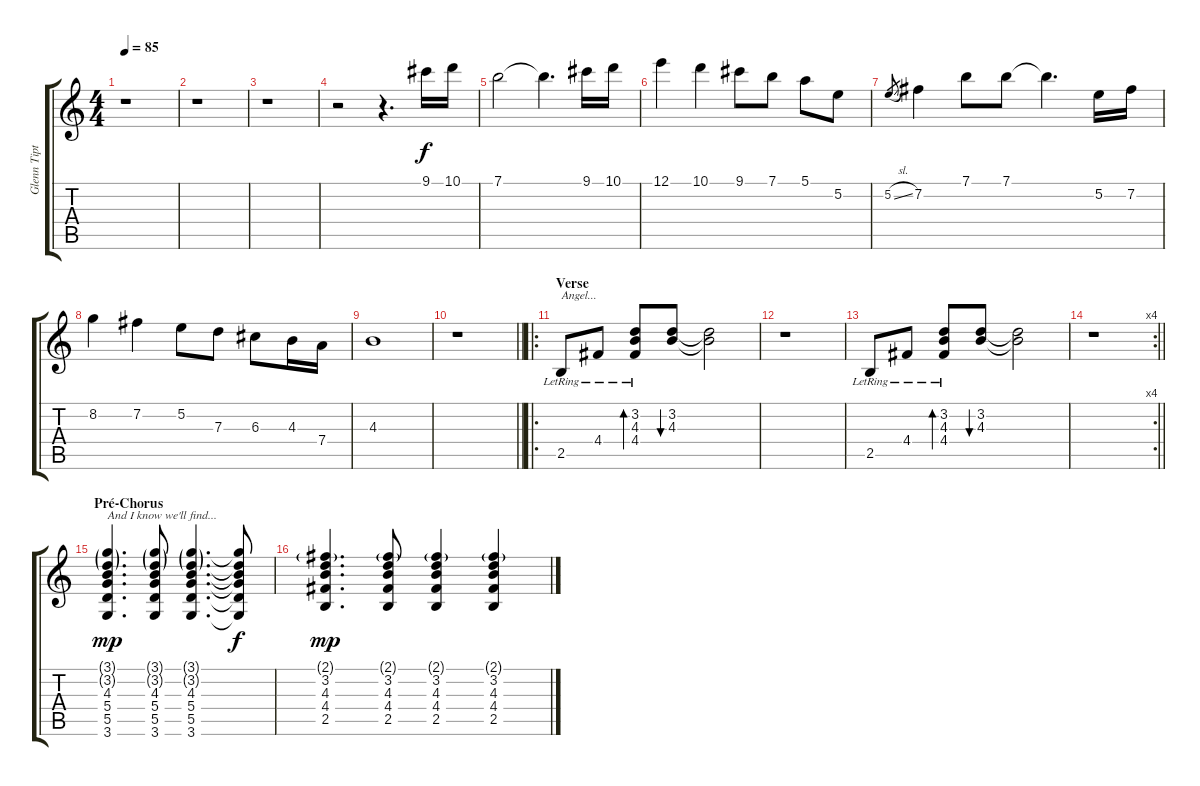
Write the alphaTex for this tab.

\track ("Glenn Tipton" "Glenn Tipt") {instrument acousticguitarnylon}
\staff {score tabs}
\tuning (E4 B3 G3 D3 A2 E2) {hide}
\ts (4 4)
\tempo 85
\clef g2
\ks c
r.1{dy f instrument acousticguitarnylon} |
r.1 |
r.1 |
r.2 r.4{d} 9.1.16 10.1.16 |
7.1.2 7.1{t}.4{d} 9.1.16 10.1.16 |
12.1.4 10.1.4 9.1.8 7.1.8 5.1.8 5.2.8 |
5.2{sl}.8{gr} 7.2.4 7.1.8 7.1.8 7.1{t}.4{d} 5.2.16 7.2.16 |
8.2.4 7.2.4 5.2.8 7.3.8 6.3.8 4.3.16 7.4.16 |
4.3.1 |
\barLineRight lightlight
r.1 |
\ro
\section ("" "Verse")
2.5{lr}.8{txt "Angel..." volume 11 balance 16} 4.4{lr}.8 (3.2 4.3 4.4{lr}).8{bd 240} (3.2 4.3).8{bu 240} (3.2{t} 4.3{t}).2 |
r.1 |
2.5{lr}.8{volume 11 balance 16} 4.4{lr}.8 (3.2 4.3 4.4{lr}).8{bd 240} (3.2 4.3).8{bu 240} (3.2{t} 4.3{t}).2 |
\rc 4
\barLineRight lightlight
r.1 |
\section ("" "Pré-Chorus")
(3.1{g} 3.2{g} 4.3 5.4 5.5 3.6).4{d txt "And I know we'll find..." dy mp volume 13 balance 8} (3.1{g} 3.2{g} 4.3 5.4 5.5 3.6).8 (3.1{g} 3.2{g} 4.3 5.4 5.5 3.6).4{d} (3.1{t} 3.2{t} 4.3{t} 5.4{t} 5.5{t} 3.6{t}).8{dy f} |
(2.1{g} 3.2 4.3 4.4 2.5).4{d dy mp} (2.1{g} 3.2 4.3 4.4 2.5).8 (2.1{g} 3.2 4.3 4.4 2.5).4 (2.1{g} 3.2 4.3 4.4 2.5).4
